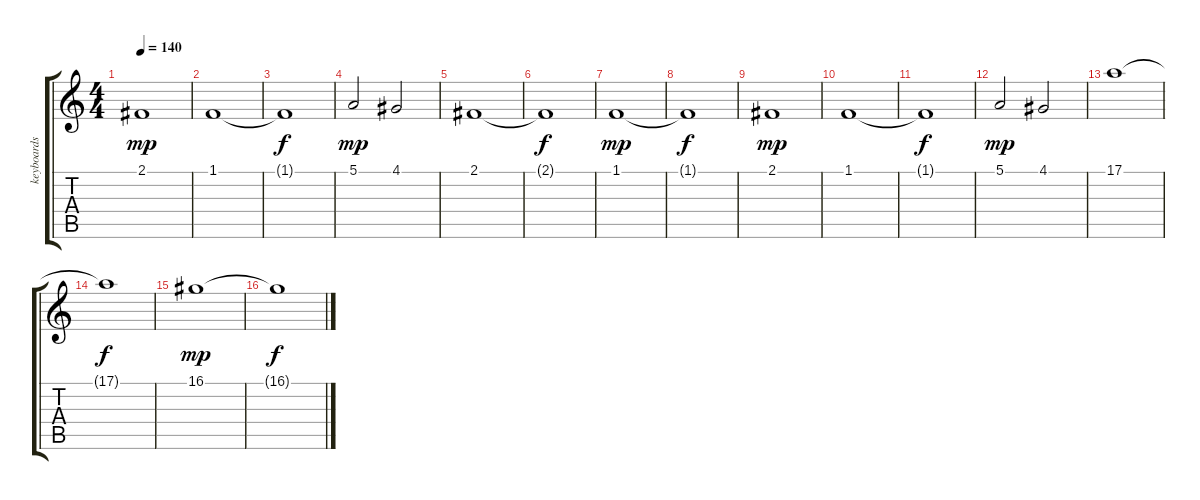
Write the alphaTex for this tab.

\track ("keyboards" "keyboards") {instrument stringensemble1}
\staff {score tabs}
\tuning (E4 B3 G3 D3 A2 E2) {hide}
\ts (4 4)
\tempo 140
\clef g2
\ks c
2.1.1{dy mp} |
1.1.1 |
1.1{t}.1{dy f} |
5.1.2{dy mp} 4.1.2 |
2.1.1 |
2.1{t}.1{dy f} |
1.1.1{dy mp} |
1.1{t}.1{dy f} |
2.1.1{dy mp} |
1.1.1 |
1.1{t}.1{dy f} |
5.1.2{dy mp} 4.1.2 |
17.1.1 |
17.1{t}.1{dy f} |
16.1.1{dy mp} |
16.1{t}.1{dy f}
